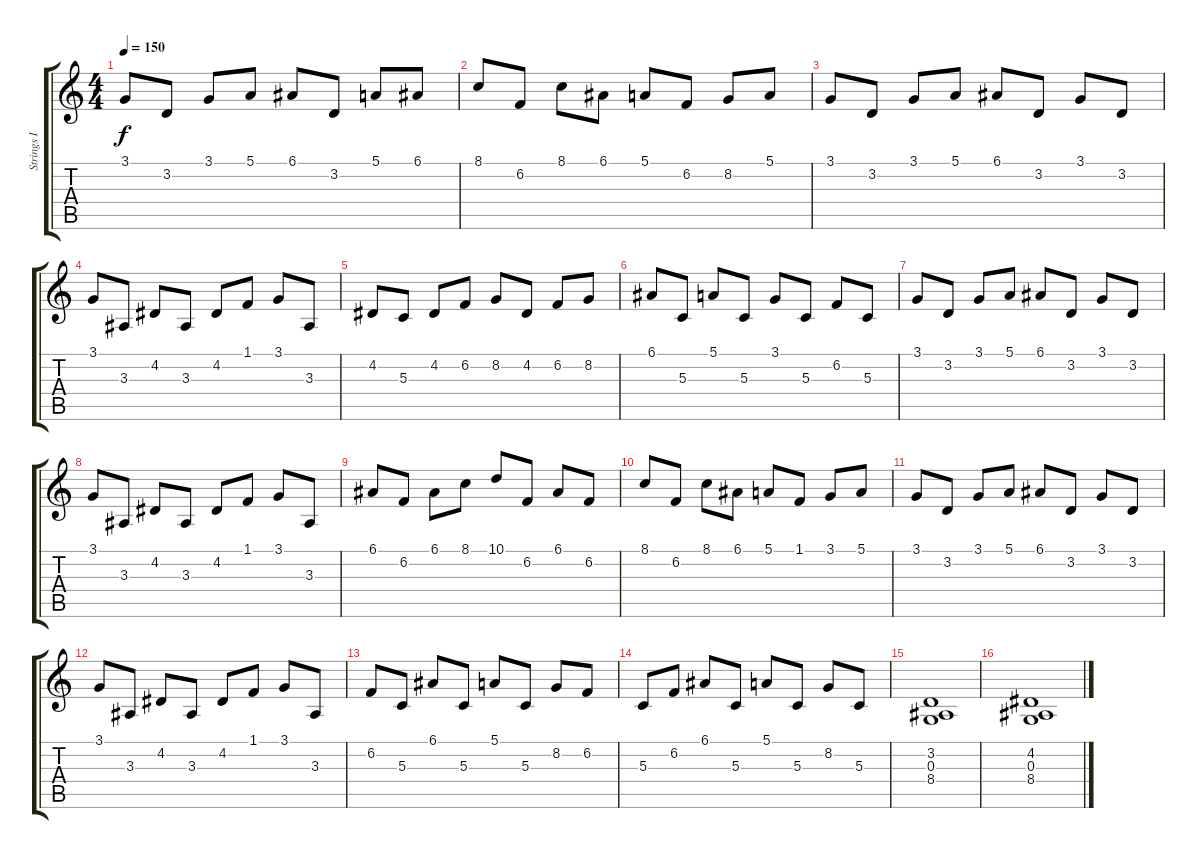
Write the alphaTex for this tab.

\track ("Strings I" "Strings I") {instrument stringensemble1}
\staff {score tabs}
\tuning (E4 B3 G3 D3 A2 E2) {hide}
\ts (4 4)
\tempo 150
\clef g2
\ks c
3.1.8{dy f} 3.2.8 3.1.8 5.1.8 6.1.8 3.2.8 5.1.8 6.1.8 |
8.1.8 6.2.8 8.1.8 6.1.8 5.1.8 6.2.8 8.2.8 5.1.8 |
3.1.8 3.2.8 3.1.8 5.1.8 6.1.8 3.2.8 3.1.8 3.2.8 |
3.1.8 3.3.8 4.2.8 3.3.8 4.2.8 1.1.8 3.1.8 3.3.8 |
4.2.8 5.3.8 4.2.8 6.2.8 8.2.8 4.2.8 6.2.8 8.2.8 |
6.1.8 5.3.8 5.1.8 5.3.8 3.1.8 5.3.8 6.2.8 5.3.8 |
3.1.8 3.2.8 3.1.8 5.1.8 6.1.8 3.2.8 3.1.8 3.2.8 |
3.1.8 3.3.8 4.2.8 3.3.8 4.2.8 1.1.8 3.1.8 3.3.8 |
6.1.8 6.2.8 6.1.8 8.1.8 10.1.8 6.2.8 6.1.8 6.2.8 |
8.1.8 6.2.8 8.1.8 6.1.8 5.1.8 1.1.8 3.1.8 5.1.8 |
3.1.8 3.2.8 3.1.8 5.1.8 6.1.8 3.2.8 3.1.8 3.2.8 |
3.1.8 3.3.8 4.2.8 3.3.8 4.2.8 1.1.8 3.1.8 3.3.8 |
6.2.8 5.3.8 6.1.8 5.3.8 5.1.8 5.3.8 8.2.8 6.2.8 |
5.3.8 6.2.8 6.1.8 5.3.8 5.1.8 5.3.8 8.2.8 5.3.8 |
(3.2 0.3 8.4).1{volume 11 instrument stringensemble1} |
(4.2 0.3 8.4).1
